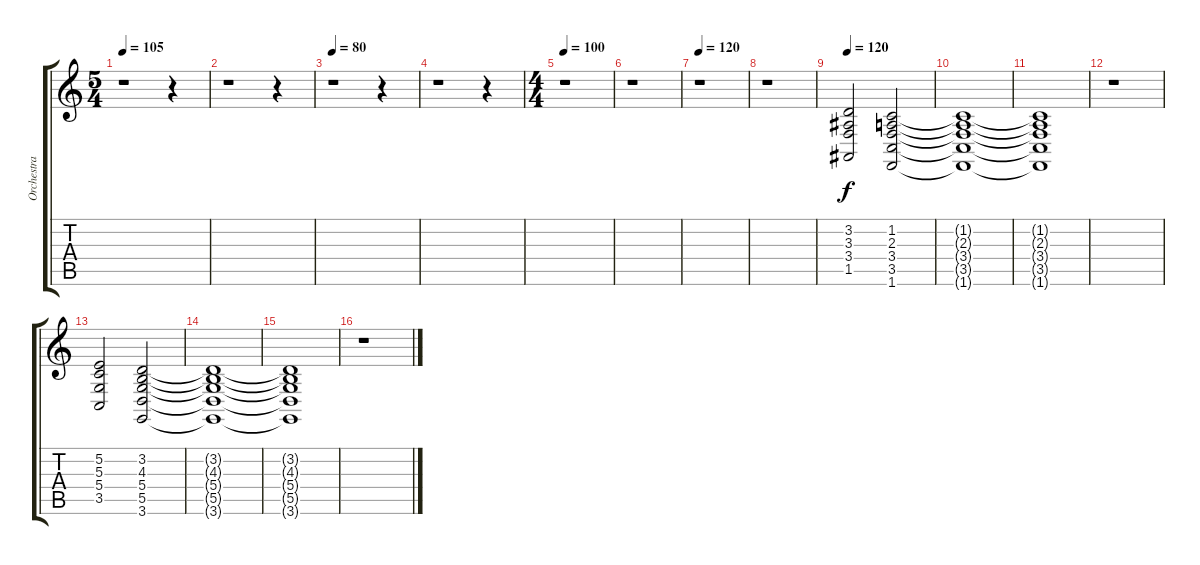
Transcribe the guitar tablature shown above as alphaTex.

\track ("Orchestra" "Orchestra") {instrument stringensemble1}
\staff {score tabs}
\tuning (E4 B3 G3 D3 A2 E2) {hide}
\ts (5 4)
\tempo 105
\tempo 60
\tempo 105
\clef g2
\ks c
r.1{dy f instrument stringensemble1} r.4 |
r.1 r.4 |
\tempo 80
r.1 r.4 |
r.1 r.4 |
\ts (4 4)
\tempo 100
r.1 |
r.1 |
\tempo 120
r.1 |
r.1 |
\tempo 120
(3.2 3.3 3.4 1.5).2 (1.2 2.3 3.4 3.5 1.6).2 |
(1.2{t} 2.3{t} 3.4{t} 3.5{t} 1.6{t}).1{volume 0} |
(1.2{t} 2.3{t} 3.4{t} 3.5{t} 1.6{t}).1 |
r.1 |
(5.2 5.3 5.4 3.5).2{volume 12} (3.2 4.3 5.4 5.5 3.6).2 |
(3.2{t} 4.3{t} 5.4{t} 5.5{t} 3.6{t}).1{volume 0} |
(3.2{t} 4.3{t} 5.4{t} 5.5{t} 3.6{t}).1 |
r.1
